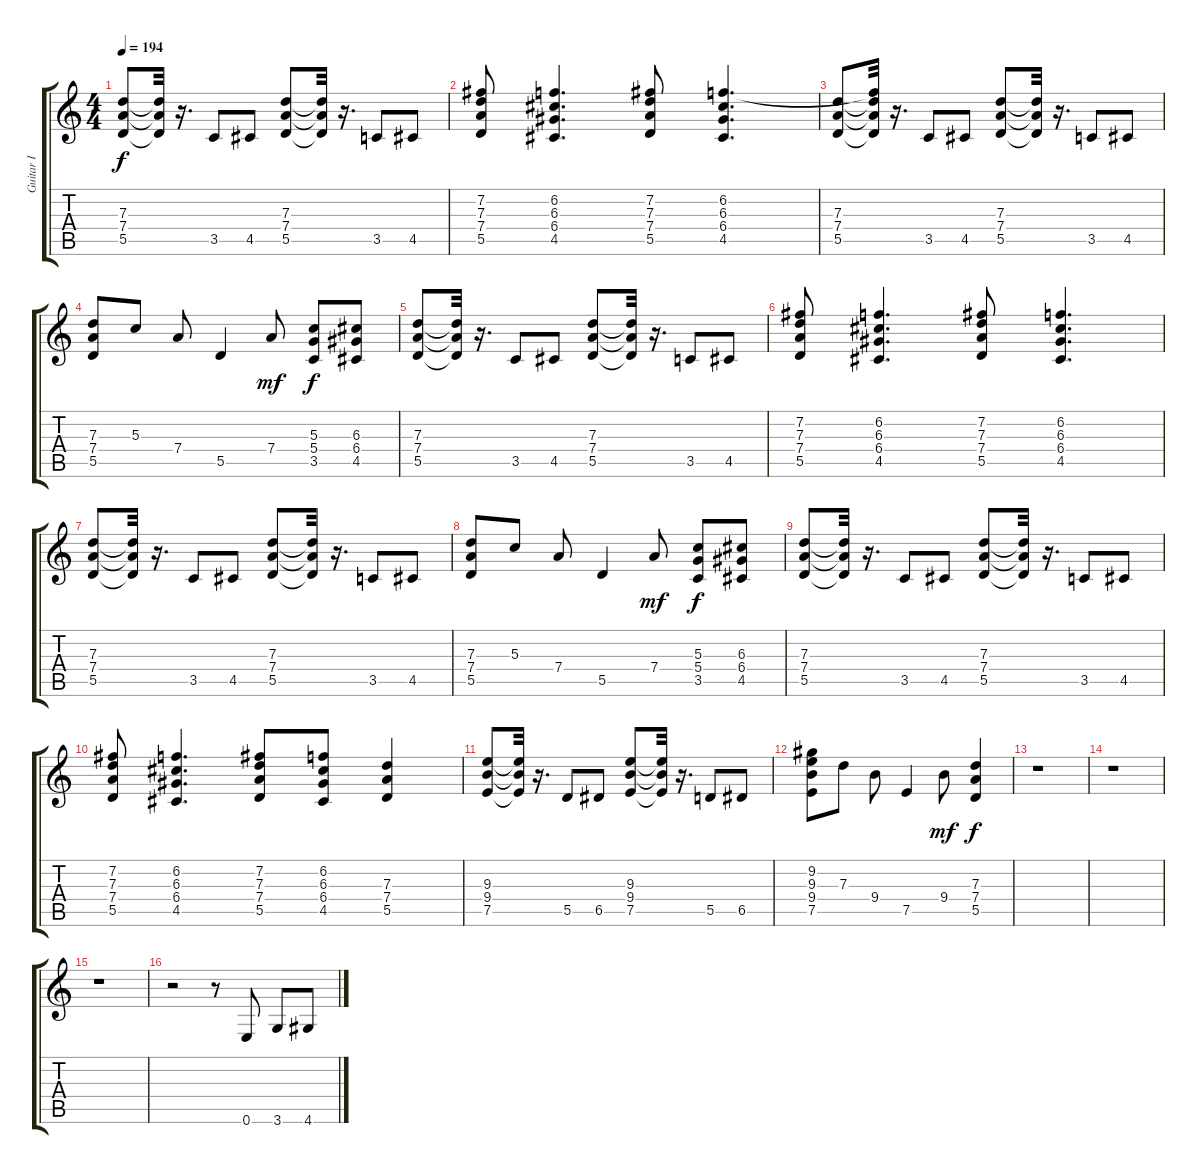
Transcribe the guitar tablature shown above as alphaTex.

\track ("Guitar I" "Guitar I") {instrument overdrivenguitar}
\staff {score tabs}
\tuning (E4 B3 G3 D3 A2 E2) {hide}
\ts (4 4)
\tempo 194
\clef g2
\ks c
(7.3 7.4 5.5).8{dy f} (7.3{t} 7.4{t} 5.5{t}).32 r.16{d} 3.5.8 4.5.8 (7.3 7.4 5.5).8 (7.3{t} 7.4{t} 5.5{t}).32 r.16{d} 3.5.8 4.5.8 |
(7.2 7.3 7.4 5.5).8 (6.2 6.3 6.4 4.5).4{d} (7.2 7.3 7.4 5.5).8 (6.2 6.3 6.4 4.5).4{d} |
(7.3 7.4 5.5).8 (6.2{t} 7.3{t} 7.4{t} 5.5{t}).32 r.16{d} 3.5.8 4.5.8 (7.3 7.4 5.5).8 (7.3{t} 7.4{t} 5.5{t}).32 r.16{d} 3.5.8 4.5.8 |
(7.3 7.4 5.5).8 5.3.8 7.4.8 5.5.4 7.4.8{dy mf} (5.3 5.4 3.5).8{dy f} (6.3 6.4 4.5).8 |
(7.3 7.4 5.5).8 (7.3{t} 7.4{t} 5.5{t}).32 r.16{d} 3.5.8 4.5.8 (7.3 7.4 5.5).8 (7.3{t} 7.4{t} 5.5{t}).32 r.16{d} 3.5.8 4.5.8 |
(7.2 7.3 7.4 5.5).8 (6.2 6.3 6.4 4.5).4{d} (7.2 7.3 7.4 5.5).8 (6.2 6.3 6.4 4.5).4{d} |
(7.3 7.4 5.5).8 (7.3{t} 7.4{t} 5.5{t}).32 r.16{d} 3.5.8 4.5.8 (7.3 7.4 5.5).8 (7.3{t} 7.4{t} 5.5{t}).32 r.16{d} 3.5.8 4.5.8 |
(7.3 7.4 5.5).8 5.3.8 7.4.8 5.5.4 7.4.8{dy mf} (5.3 5.4 3.5).8{dy f} (6.3 6.4 4.5).8 |
(7.3 7.4 5.5).8 (7.3{t} 7.4{t} 5.5{t}).32 r.16{d} 3.5.8 4.5.8 (7.3 7.4 5.5).8 (7.3{t} 7.4{t} 5.5{t}).32 r.16{d} 3.5.8 4.5.8 |
(7.2 7.3 7.4 5.5).8 (6.2 6.3 6.4 4.5).4{d} (7.2 7.3 7.4 5.5).8 (6.2 6.3 6.4 4.5).8 (7.3 7.4 5.5).4 |
(9.3 9.4 7.5).8 (9.3{t} 9.4{t} 7.5{t}).32 r.16{d} 5.5.8 6.5.8 (9.3 9.4 7.5).8 (9.3{t} 9.4{t} 7.5{t}).32 r.16{d} 5.5.8 6.5.8 |
(9.2 9.3 9.4 7.5).8 7.3.8 9.4.8 7.5.4 9.4.8{dy mf} (7.3 7.4 5.5).4{dy f} |
r.1 |
r.1 |
r.1 |
r.2 r.8 0.6.8 3.6.8 4.6.8
